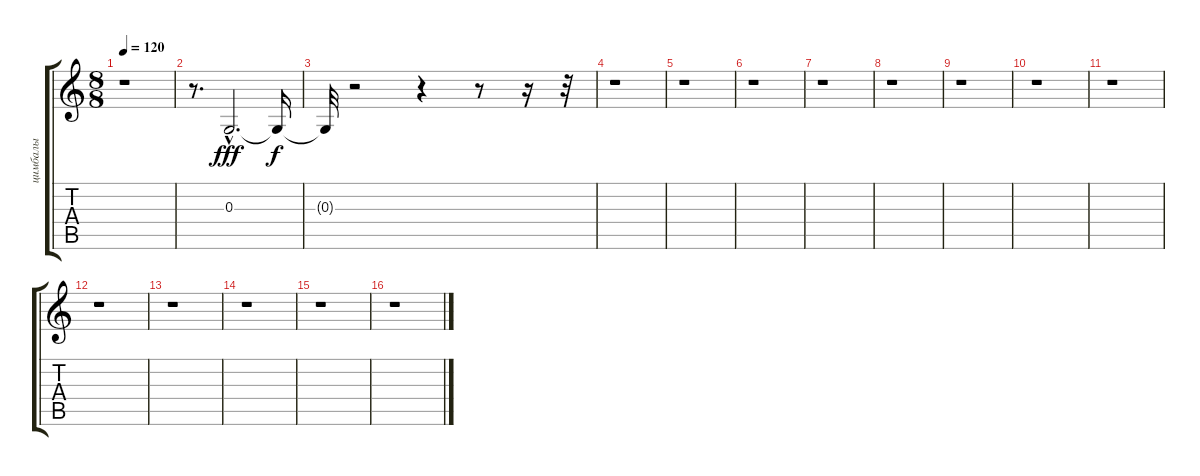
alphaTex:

\track ("цимбалы" "цимбалы") {instrument reversecymbal}
\staff {score tabs}
\tuning (E4 B3 G3 D3 A2 E2) {hide}
\ts (8 8)
\tempo 120
\clef g2
\ks c
r.1{dy fff instrument reversecymbal} |
r.8{d} 0.3{hac}.2{d} 0.3{t}.16{dy f} |
0.3{t}.32 r.2 r.4 r.8 r.16 r.32 |
r.1 |
r.1 |
r.1 |
r.1 |
r.1 |
r.1 |
r.1 |
r.1 |
r.1 |
r.1 |
r.1 |
r.1 |
r.1
